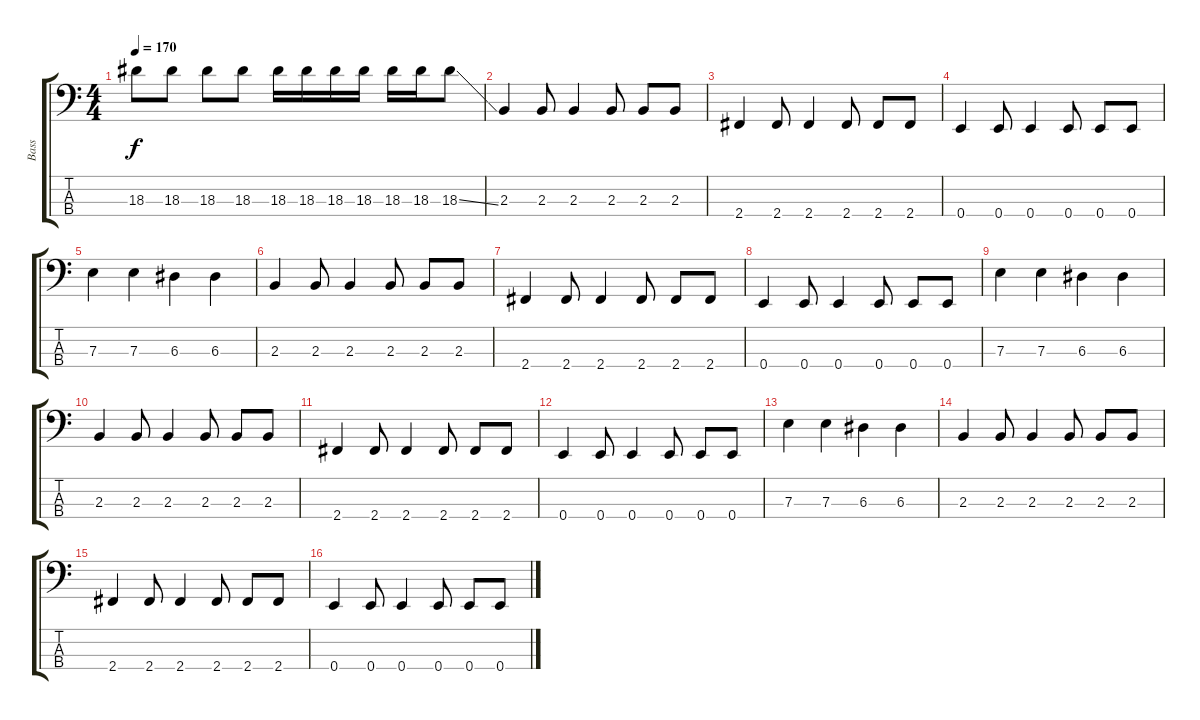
\track ("Bass" "Bass") {instrument electricbasspick}
\staff {score tabs}
\tuning (G2 D2 A1 E1) {hide}
\ts (4 4)
\tempo 170
\clef f4
\ks c
18.3.8{dy f} 18.3.8 18.3.8 18.3.8 18.3.16 18.3.16 18.3.16 18.3.16 18.3.16 18.3.16 18.3{ss}.8 |
2.3.4 2.3.8 2.3.4 2.3.8 2.3.8 2.3.8 |
2.4.4 2.4.8 2.4.4 2.4.8 2.4.8 2.4.8 |
0.4.4 0.4.8 0.4.4 0.4.8 0.4.8 0.4.8 |
7.3.4 7.3.4 6.3.4 6.3.4 |
2.3.4 2.3.8 2.3.4 2.3.8 2.3.8 2.3.8 |
2.4.4 2.4.8 2.4.4 2.4.8 2.4.8 2.4.8 |
0.4.4 0.4.8 0.4.4 0.4.8 0.4.8 0.4.8 |
7.3.4 7.3.4 6.3.4 6.3.4 |
2.3.4 2.3.8 2.3.4 2.3.8 2.3.8 2.3.8 |
2.4.4 2.4.8 2.4.4 2.4.8 2.4.8 2.4.8 |
0.4.4 0.4.8 0.4.4 0.4.8 0.4.8 0.4.8 |
7.3.4 7.3.4 6.3.4 6.3.4 |
2.3.4 2.3.8 2.3.4 2.3.8 2.3.8 2.3.8 |
2.4.4 2.4.8 2.4.4 2.4.8 2.4.8 2.4.8 |
0.4.4 0.4.8 0.4.4 0.4.8 0.4.8 0.4.8
